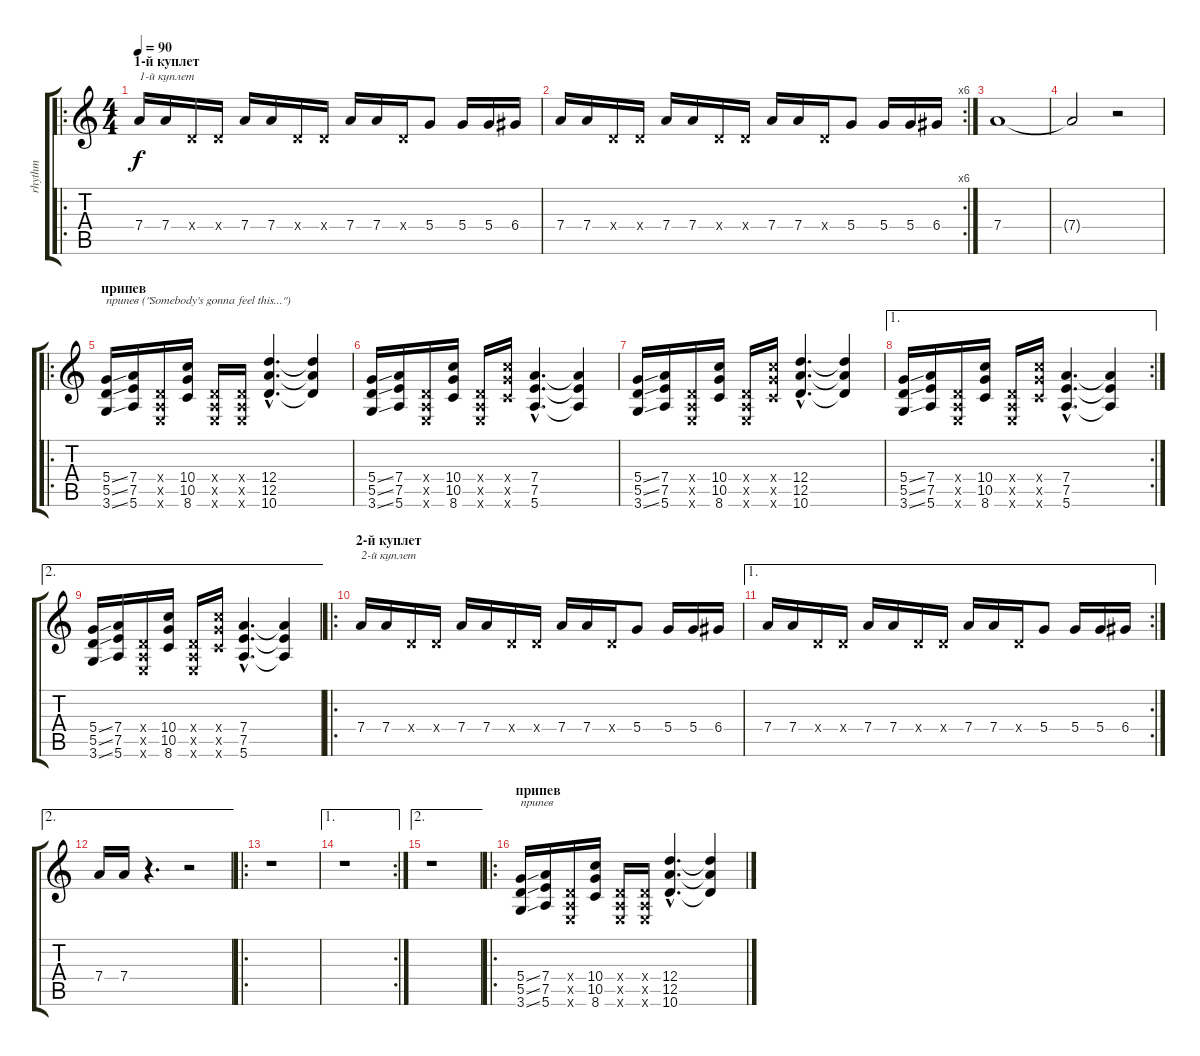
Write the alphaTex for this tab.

\track ("rhythm" "rhythm") {instrument overdrivenguitar}
\staff {score tabs}
\tuning (E4 B3 G3 D3 A2 E2) {hide}
\ro
\ts (4 4)
\section ("" "1-й куплет")
\tempo 90
\clef g2
\ks c
7.4.16{txt "1-й куплет" dy f instrument overdrivenguitar} 7.4.16 0.4{x}.16 0.4{x}.16 7.4.16 7.4.16 0.4{x}.16 0.4{x}.16 7.4.16 7.4.16 0.4{x}.16 5.4.8 5.4.16 5.4.16 6.4.16 |
\rc 6
7.4.16 7.4.16 0.4{x}.16 0.4{x}.16 7.4.16 7.4.16 0.4{x}.16 0.4{x}.16 7.4.16 7.4.16 0.4{x}.16 5.4.8 5.4.16 5.4.16 6.4.16 |
7.4.1 |
7.4{t}.2 r.2 |
\ro
\section ("" "припев")
(5.4{ss} 5.5{ss} 3.6{ss}).16{txt "припев (\"Somebody's gonna feel this...\")"} (7.4 7.5 5.6).16 (0.4{x} 0.5{x} 0.6{x}).16 (10.4 10.5 8.6).16 (0.4{x} 0.5{x} 0.6{x}).16 (0.4{x} 0.5{x} 0.6{x}).16 (12.4{hac} 12.5{hac} 10.6{hac}).4{d} (12.4{t} 12.5{t} 10.6{t}).4 |
(5.4{ss} 5.5{ss} 3.6{ss}).16 (7.4 7.5 5.6).16 (0.4{x} 0.5{x} 0.6{x}).16 (10.4 10.5 8.6).16 (0.4{x} 0.5{x} 0.6{x}).16 (10.4{x} 10.5{x} 8.6{x}).16 (7.4{hac} 7.5{hac} 5.6{hac}).4{d} (7.4{t} 7.5{t} 5.6{t}).4 |
(5.4{ss} 5.5{ss} 3.6{ss}).16 (7.4 7.5 5.6).16 (0.4{x} 0.5{x} 0.6{x}).16 (10.4 10.5 8.6).16 (0.4{x} 0.5{x} 0.6{x}).16 (10.4{x} 10.5{x} 8.6{x}).16 (12.4{hac} 12.5{hac} 10.6{hac}).4{d} (12.4{t} 12.5{t} 10.6{t}).4 |
\ae 1
\rc 2
(5.4{ss} 5.5{ss} 3.6{ss}).16 (7.4 7.5 5.6).16 (0.4{x} 0.5{x} 0.6{x}).16 (10.4 10.5 8.6).16 (0.4{x} 0.5{x} 0.6{x}).16 (10.4{x} 10.5{x} 8.6{x}).16 (7.4{hac} 7.5{hac} 5.6{hac}).4{d} (7.4{t} 7.5{t} 5.6{t}).4 |
\ae 2
(5.4{ss} 5.5{ss} 3.6{ss}).16 (7.4 7.5 5.6).16 (0.4{x} 0.5{x} 0.6{x}).16 (10.4 10.5 8.6).16 (0.4{x} 0.5{x} 0.6{x}).16 (10.4{x} 10.5{x} 8.6{x}).16 (7.4{hac} 7.5{hac} 5.6{hac}).4{d} (7.4{t} 7.5{t} 5.6{t}).4 |
\ro
\section ("" "2-й куплет")
7.4.16{txt "2-й куплет"} 7.4.16 0.4{x}.16 0.4{x}.16 7.4.16 7.4.16 0.4{x}.16 0.4{x}.16 7.4.16 7.4.16 0.4{x}.16 5.4.8 5.4.16 5.4.16 6.4.16 |
\ae 1
\rc 2
7.4.16 7.4.16 0.4{x}.16 0.4{x}.16 7.4.16 7.4.16 0.4{x}.16 0.4{x}.16 7.4.16 7.4.16 0.4{x}.16 5.4.8 5.4.16 5.4.16 6.4.16 |
\ae 2
7.4.16 7.4.16 r.4{d} r.2 |
\ro
r.1 |
\ae 1
\rc 2
r.1 |
\ae 2
r.1 |
\ro
\section ("" "припев")
(5.4{ss} 5.5{ss} 3.6{ss}).16{txt "припев"} (7.4 7.5 5.6).16 (0.4{x} 0.5{x} 0.6{x}).16 (10.4 10.5 8.6).16 (0.4{x} 0.5{x} 0.6{x}).16 (0.4{x} 0.5{x} 0.6{x}).16 (12.4{hac} 12.5{hac} 10.6{hac}).4{d} (12.4{t} 12.5{t} 10.6{t}).4
